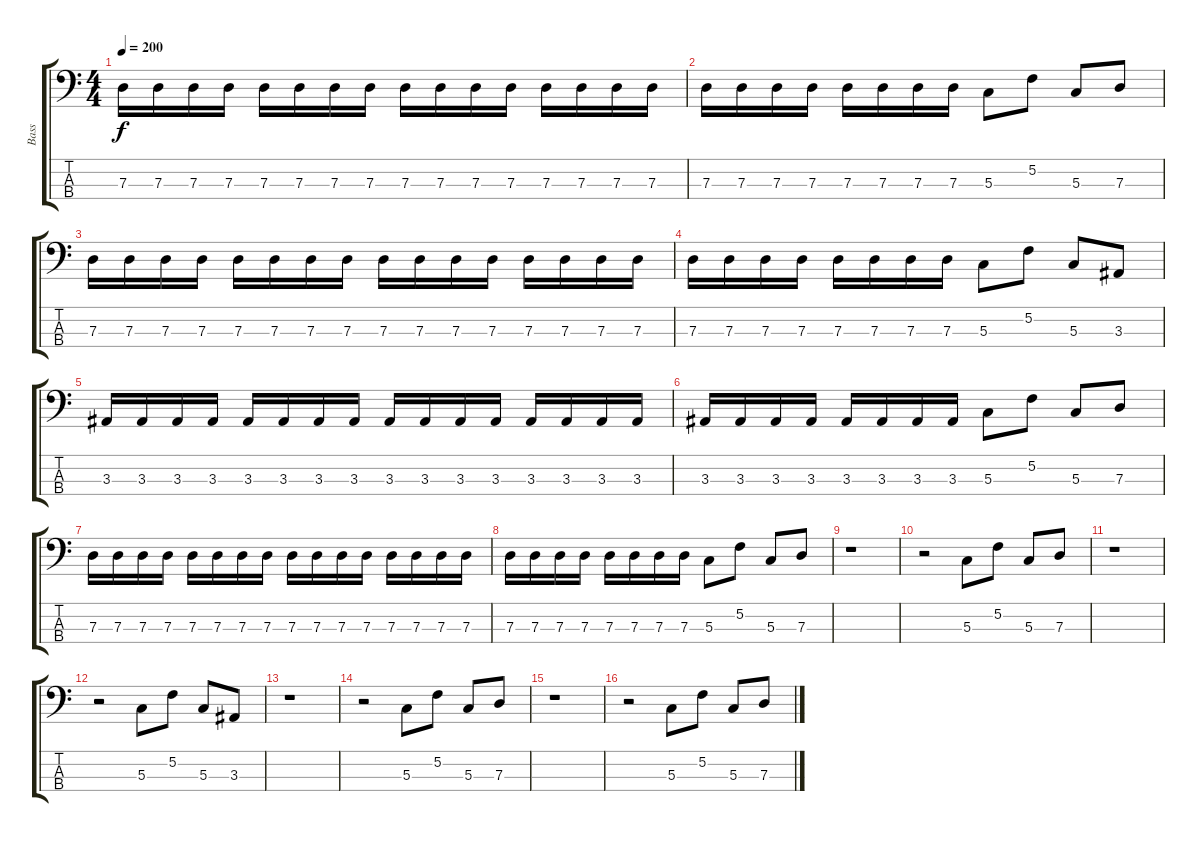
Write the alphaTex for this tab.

\track ("Bass" "Bass") {instrument electricbasspick}
\staff {score tabs}
\tuning (F2 C2 G1 D1) {hide}
\ts (4 4)
\tempo 200
\clef f4
\ks c
7.3.16{dy f} 7.3.16 7.3.16 7.3.16 7.3.16 7.3.16 7.3.16 7.3.16 7.3.16 7.3.16 7.3.16 7.3.16 7.3.16 7.3.16 7.3.16 7.3.16 |
7.3.16 7.3.16 7.3.16 7.3.16 7.3.16 7.3.16 7.3.16 7.3.16 5.3.8 5.2.8 5.3.8 7.3.8 |
7.3.16 7.3.16 7.3.16 7.3.16 7.3.16 7.3.16 7.3.16 7.3.16 7.3.16 7.3.16 7.3.16 7.3.16 7.3.16 7.3.16 7.3.16 7.3.16 |
7.3.16 7.3.16 7.3.16 7.3.16 7.3.16 7.3.16 7.3.16 7.3.16 5.3.8 5.2.8 5.3.8 3.3.8 |
3.3.16 3.3.16 3.3.16 3.3.16 3.3.16 3.3.16 3.3.16 3.3.16 3.3.16 3.3.16 3.3.16 3.3.16 3.3.16 3.3.16 3.3.16 3.3.16 |
3.3.16 3.3.16 3.3.16 3.3.16 3.3.16 3.3.16 3.3.16 3.3.16 5.3.8 5.2.8 5.3.8 7.3.8 |
7.3.16 7.3.16 7.3.16 7.3.16 7.3.16 7.3.16 7.3.16 7.3.16 7.3.16 7.3.16 7.3.16 7.3.16 7.3.16 7.3.16 7.3.16 7.3.16 |
7.3.16 7.3.16 7.3.16 7.3.16 7.3.16 7.3.16 7.3.16 7.3.16 5.3.8 5.2.8 5.3.8 7.3.8 |
r.1 |
r.2 5.3.8 5.2.8 5.3.8 7.3.8 |
r.1 |
r.2 5.3.8 5.2.8 5.3.8 3.3.8 |
r.1 |
r.2 5.3.8 5.2.8 5.3.8 7.3.8 |
r.1 |
r.2 5.3.8 5.2.8 5.3.8 7.3.8
